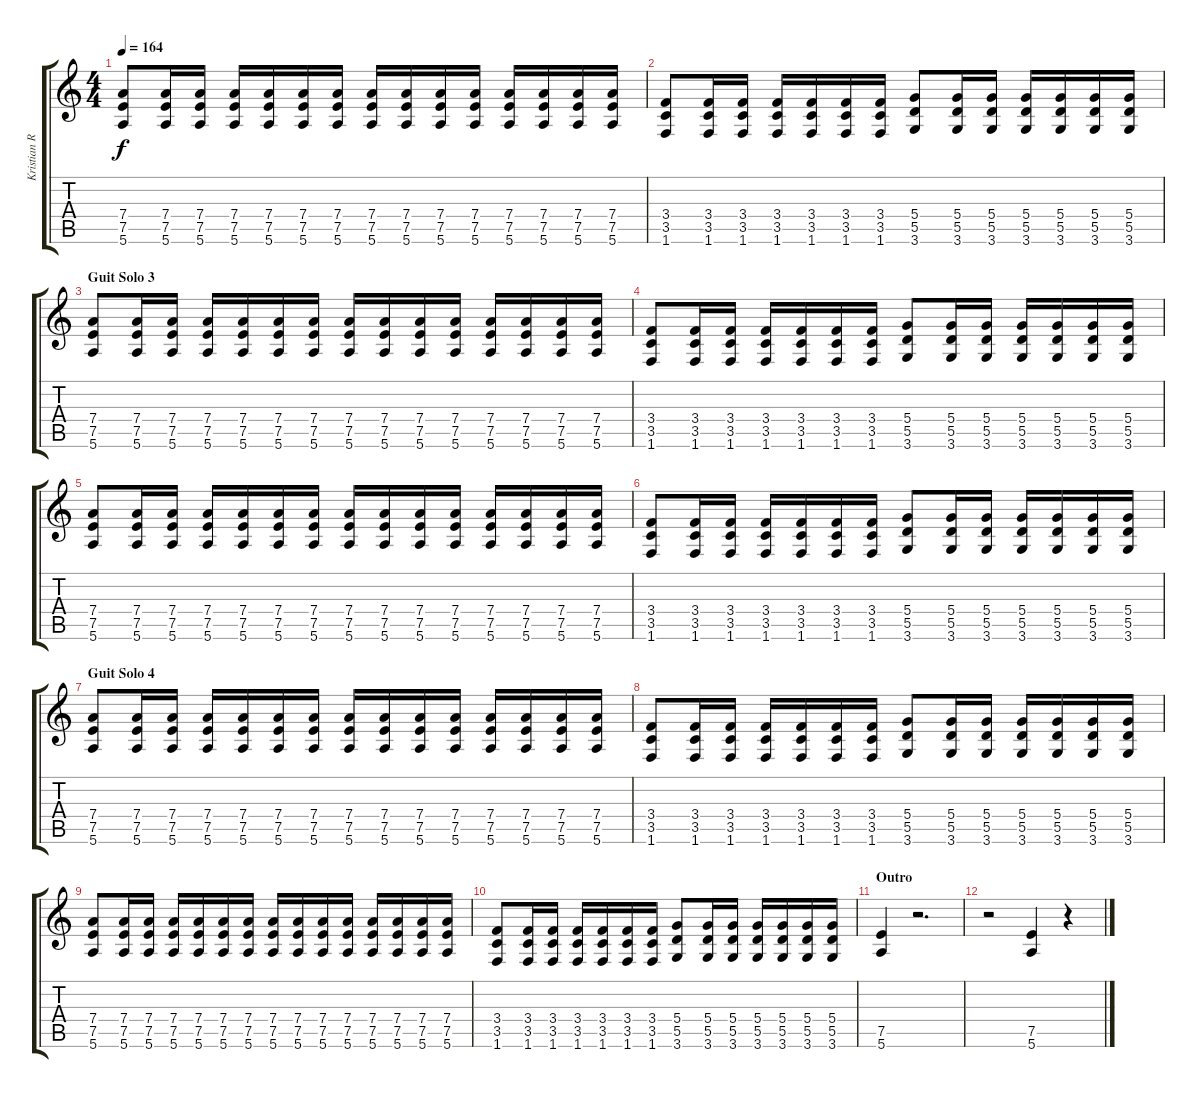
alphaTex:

\track ("Kristian Ranta - Guitars" "Kristian R") {instrument distortionguitar}
\staff {score tabs}
\tuning (E4 B3 G3 D3 A2 E2) {hide}
\ts (4 4)
\tempo 164
\clef g2
\ks c
(7.4 7.5 5.6).8{dy f instrument distortionguitar} (7.4 7.5 5.6).16 (7.4 7.5 5.6).16 (7.4 7.5 5.6).16 (7.4 7.5 5.6).16 (7.4 7.5 5.6).16 (7.4 7.5 5.6).16 (7.4 7.5 5.6).16 (7.4 7.5 5.6).16 (7.4 7.5 5.6).16 (7.4 7.5 5.6).16 (7.4 7.5 5.6).16 (7.4 7.5 5.6).16 (7.4 7.5 5.6).16 (7.4 7.5 5.6).16 |
(3.4 3.5 1.6).8 (3.4 3.5 1.6).16 (3.4 3.5 1.6).16 (3.4 3.5 1.6).16 (3.4 3.5 1.6).16 (3.4 3.5 1.6).16 (3.4 3.5 1.6).16 (5.4 5.5 3.6).8 (5.4 5.5 3.6).16 (5.4 5.5 3.6).16 (5.4 5.5 3.6).16 (5.4 5.5 3.6).16 (5.4 5.5 3.6).16 (5.4 5.5 3.6).16 |
\section ("" "Guit Solo 3")
(7.4 7.5 5.6).8{instrument distortionguitar} (7.4 7.5 5.6).16 (7.4 7.5 5.6).16 (7.4 7.5 5.6).16 (7.4 7.5 5.6).16 (7.4 7.5 5.6).16 (7.4 7.5 5.6).16 (7.4 7.5 5.6).16 (7.4 7.5 5.6).16 (7.4 7.5 5.6).16 (7.4 7.5 5.6).16 (7.4 7.5 5.6).16 (7.4 7.5 5.6).16 (7.4 7.5 5.6).16 (7.4 7.5 5.6).16 |
(3.4 3.5 1.6).8 (3.4 3.5 1.6).16 (3.4 3.5 1.6).16 (3.4 3.5 1.6).16 (3.4 3.5 1.6).16 (3.4 3.5 1.6).16 (3.4 3.5 1.6).16 (5.4 5.5 3.6).8 (5.4 5.5 3.6).16 (5.4 5.5 3.6).16 (5.4 5.5 3.6).16 (5.4 5.5 3.6).16 (5.4 5.5 3.6).16 (5.4 5.5 3.6).16 |
(7.4 7.5 5.6).8{instrument distortionguitar} (7.4 7.5 5.6).16 (7.4 7.5 5.6).16 (7.4 7.5 5.6).16 (7.4 7.5 5.6).16 (7.4 7.5 5.6).16 (7.4 7.5 5.6).16 (7.4 7.5 5.6).16 (7.4 7.5 5.6).16 (7.4 7.5 5.6).16 (7.4 7.5 5.6).16 (7.4 7.5 5.6).16 (7.4 7.5 5.6).16 (7.4 7.5 5.6).16 (7.4 7.5 5.6).16 |
(3.4 3.5 1.6).8 (3.4 3.5 1.6).16 (3.4 3.5 1.6).16 (3.4 3.5 1.6).16 (3.4 3.5 1.6).16 (3.4 3.5 1.6).16 (3.4 3.5 1.6).16 (5.4 5.5 3.6).8 (5.4 5.5 3.6).16 (5.4 5.5 3.6).16 (5.4 5.5 3.6).16 (5.4 5.5 3.6).16 (5.4 5.5 3.6).16 (5.4 5.5 3.6).16 |
\section ("" "Guit Solo 4")
(7.4 7.5 5.6).8{instrument distortionguitar} (7.4 7.5 5.6).16 (7.4 7.5 5.6).16 (7.4 7.5 5.6).16 (7.4 7.5 5.6).16 (7.4 7.5 5.6).16 (7.4 7.5 5.6).16 (7.4 7.5 5.6).16 (7.4 7.5 5.6).16 (7.4 7.5 5.6).16 (7.4 7.5 5.6).16 (7.4 7.5 5.6).16 (7.4 7.5 5.6).16 (7.4 7.5 5.6).16 (7.4 7.5 5.6).16 |
(3.4 3.5 1.6).8 (3.4 3.5 1.6).16 (3.4 3.5 1.6).16 (3.4 3.5 1.6).16 (3.4 3.5 1.6).16 (3.4 3.5 1.6).16 (3.4 3.5 1.6).16 (5.4 5.5 3.6).8 (5.4 5.5 3.6).16 (5.4 5.5 3.6).16 (5.4 5.5 3.6).16 (5.4 5.5 3.6).16 (5.4 5.5 3.6).16 (5.4 5.5 3.6).16 |
(7.4 7.5 5.6).8{instrument distortionguitar} (7.4 7.5 5.6).16 (7.4 7.5 5.6).16 (7.4 7.5 5.6).16 (7.4 7.5 5.6).16 (7.4 7.5 5.6).16 (7.4 7.5 5.6).16 (7.4 7.5 5.6).16 (7.4 7.5 5.6).16 (7.4 7.5 5.6).16 (7.4 7.5 5.6).16 (7.4 7.5 5.6).16 (7.4 7.5 5.6).16 (7.4 7.5 5.6).16 (7.4 7.5 5.6).16 |
(3.4 3.5 1.6).8 (3.4 3.5 1.6).16 (3.4 3.5 1.6).16 (3.4 3.5 1.6).16 (3.4 3.5 1.6).16 (3.4 3.5 1.6).16 (3.4 3.5 1.6).16 (5.4 5.5 3.6).8 (5.4 5.5 3.6).16 (5.4 5.5 3.6).16 (5.4 5.5 3.6).16 (5.4 5.5 3.6).16 (5.4 5.5 3.6).16 (5.4 5.5 3.6).16 |
\section ("" "Outro")
(7.5 5.6).4 r.2{d} |
r.2 (7.5 5.6).4 r.4
